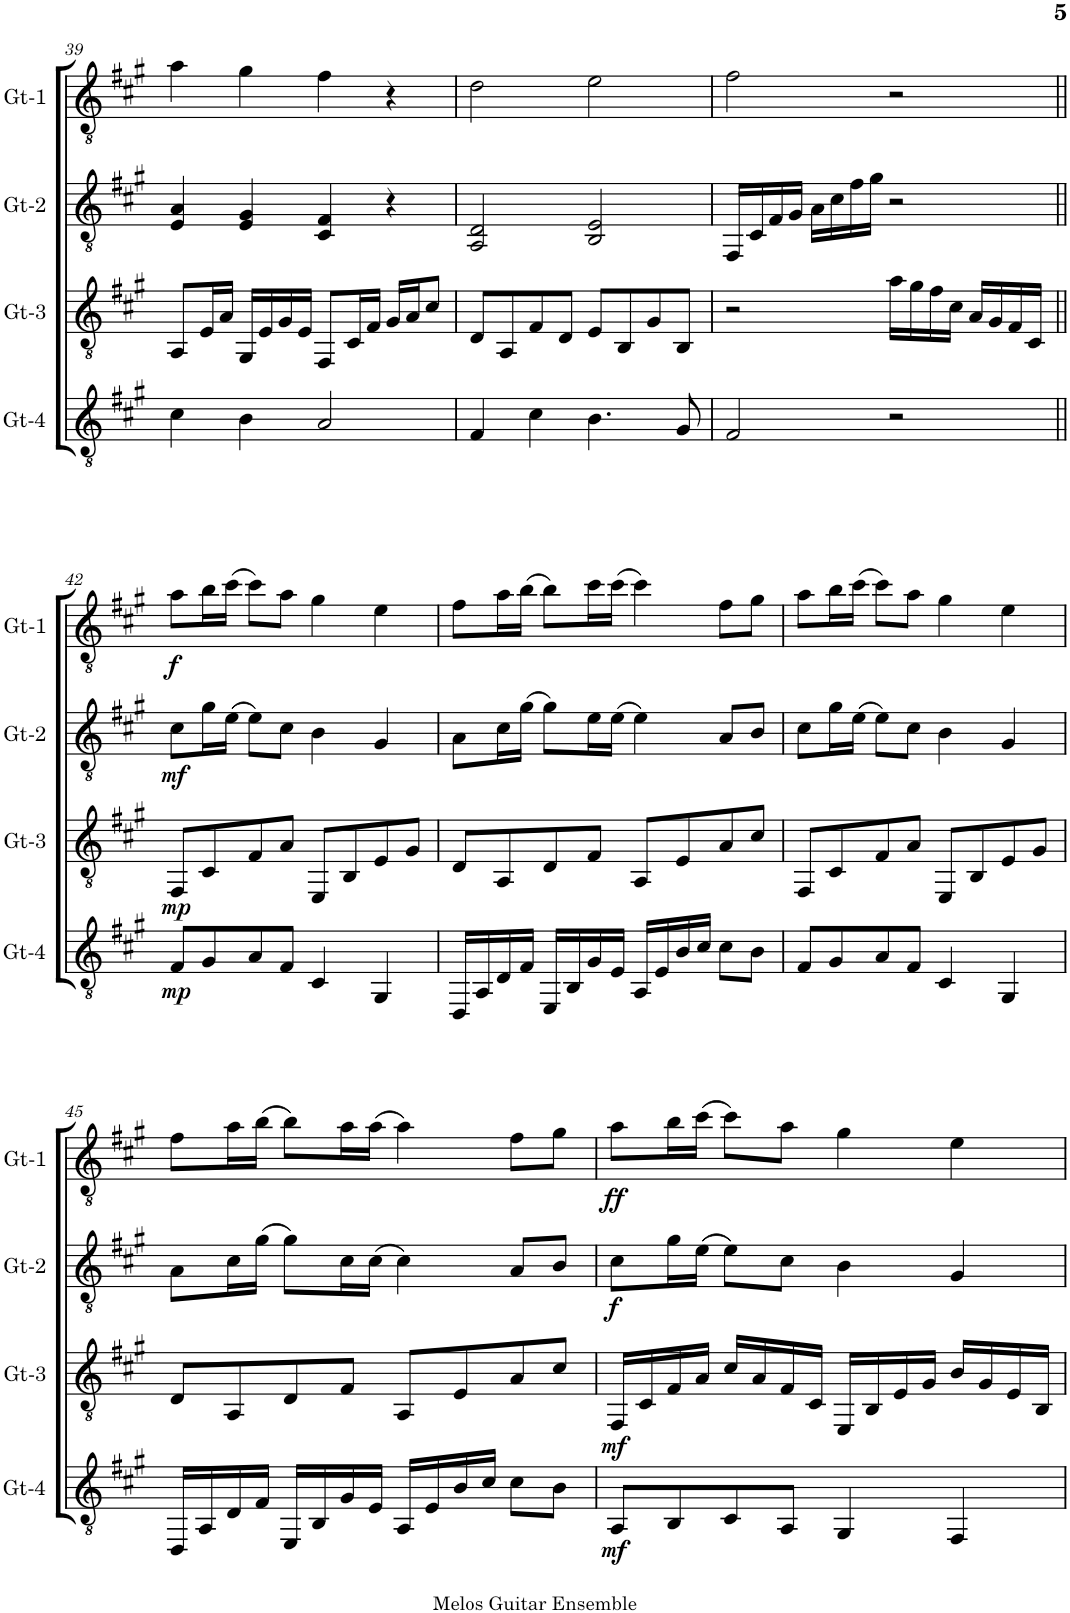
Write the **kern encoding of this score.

**kern	**dynam	**kern	**dynam	**kern	**dynam	**kern	**dynam
*part4	*part4	*part3	*part3	*part2	*part2	*part1	*part1
*staff4	*staff4	*staff3	*staff3	*staff2	*staff2	*staff1	*staff1
*I"Gt-4	*	*I"Gt-3	*	*I"Gt-2	*	*I"Gt-1	*
*I'Gt-4	*	*I'Gt-3	*	*I'Gt-2	*	*I'Gt-1	*
!!LO:PB:g=z
*clefGv2	*	*clefGv2	*	*clefGv2	*	*clefGv2	*
*k[f#c#g#]	*	*k[f#c#g#]	*	*k[f#c#g#]	*	*k[f#c#g#]	*
*M4/4	*	*M4/4	*	*M4/4	*	*M4/4	*
=39	=39	=39	=39	=39	=39	=39	=39
4c#\	.	8AA/L	.	4E/ 4A/	.	4a\	.
.	.	16E/L	.	.	.	.	.
.	.	16A/JJ	.	.	.	.	.
4B\	.	16GG#/LL	.	4E/ 4G#/	.	4g#\	.
.	.	16E/	.	.	.	.	.
.	.	16G#/	.	.	.	.	.
.	.	16E/JJ	.	.	.	.	.
2A/	.	8FF#/L	.	4C#/ 4F#/	.	4f#\	.
.	.	16C#/L	.	.	.	.	.
.	.	16F#/JJ	.	.	.	.	.
.	.	16G#/LL	.	4r	.	4r	.
.	.	16A/J	.	.	.	.	.
.	.	8c#/J	.	.	.	.	.
=40	=40	=40	=40	=40	=40	=40	=40
4F#/	.	8D/L	.	2AA/ 2D/	.	2d\	.
.	.	8AA/	.	.	.	.	.
4c#\	.	8F#/	.	.	.	.	.
.	.	8D/J	.	.	.	.	.
4.B\	.	8E/L	.	2BB/ 2E/	.	2e\	.
.	.	8BB/	.	.	.	.	.
.	.	8G#/	.	.	.	.	.
8G#/	.	8BB/J	.	.	.	.	.
=41	=41	=41	=41	=41	=41	=41	=41
2F#/	.	2r	.	16FF#/LL	.	2f#\	.
.	.	.	.	16C#/	.	.	.
.	.	.	.	16F#/	.	.	.
.	.	.	.	16G#/JJ	.	.	.
.	.	.	.	16A\LL	.	.	.
.	.	.	.	16c#\	.	.	.
.	.	.	.	16f#\	.	.	.
.	.	.	.	16g#\JJ	.	.	.
2r	.	16a\LL	.	2r	.	2r	.
.	.	16g#\	.	.	.	.	.
.	.	16f#\	.	.	.	.	.
.	.	16c#\JJ	.	.	.	.	.
.	.	16A/LL	.	.	.	.	.
.	.	16G#/	.	.	.	.	.
.	.	16F#/	.	.	.	.	.
.	.	16C#/JJ	.	.	.	.	.
!!LO:LB:g=z
=42||	=42||	=42||	=42||	=42||	=42||	=42||	=42||
!	!LO:DY:b	!	!LO:DY:b	!	!LO:DY:b	!	!LO:DY:b
8F#/L	mp	8FF#/L	mp	8c#\L	mf	8a\L	f
8G#/	.	8C#/	.	16g#\L	.	16b\L	.
.	.	.	.	(16e\JJ	.	(16cc#\JJ	.
8A/	.	8F#/	.	8e\L)	.	8cc#\L)	.
8F#/J	.	8A/J	.	8c#\J	.	8a\J	.
4C#/	.	8EE/L	.	4B\	.	4g#\	.
.	.	8BB/	.	.	.	.	.
4GG#/	.	8E/	.	4G#/	.	4e\	.
.	.	8G#/J	.	.	.	.	.
=43	=43	=43	=43	=43	=43	=43	=43
16DD/LL	.	8D/L	.	8A\L	.	8f#\L	.
16AA/	.	.	.	.	.	.	.
16D/	.	8AA/	.	16c#\L	.	16a\L	.
16F#/JJ	.	.	.	(16g#\JJ	.	(16b\JJ	.
16EE/LL	.	8D/	.	8g#\L)	.	8b\L)	.
16BB/	.	.	.	.	.	.	.
16G#/	.	8F#/J	.	16e\L	.	16cc#\L	.
16E/JJ	.	.	.	(16e\JJ	.	(16cc#\JJ	.
16AA/LL	.	8AA/L	.	4e\)	.	4cc#\)	.
16E/	.	.	.	.	.	.	.
16B/	.	8E/	.	.	.	.	.
16c#/JJ	.	.	.	.	.	.	.
8c#\L	.	8A/	.	8A/L	.	8f#\L	.
8B\J	.	8c#/J	.	8B/J	.	8g#\J	.
=44	=44	=44	=44	=44	=44	=44	=44
8F#/L	.	8FF#/L	.	8c#\L	.	8a\L	.
8G#/	.	8C#/	.	16g#\L	.	16b\L	.
.	.	.	.	(16e\JJ	.	(16cc#\JJ	.
8A/	.	8F#/	.	8e\L)	.	8cc#\L)	.
8F#/J	.	8A/J	.	8c#\J	.	8a\J	.
4C#/	.	8EE/L	.	4B\	.	4g#\	.
.	.	8BB/	.	.	.	.	.
4GG#/	.	8E/	.	4G#/	.	4e\	.
.	.	8G#/J	.	.	.	.	.
!!LO:LB:g=z
=45	=45	=45	=45	=45	=45	=45	=45
16DD/LL	.	8D/L	.	8A\L	.	8f#\L	.
16AA/	.	.	.	.	.	.	.
16D/	.	8AA/	.	16c#\L	.	16a\L	.
16F#/JJ	.	.	.	(16g#\JJ	.	(16b\JJ	.
16EE/LL	.	8D/	.	8g#\L)	.	8b\L)	.
16BB/	.	.	.	.	.	.	.
16G#/	.	8F#/J	.	16c#\L	.	16a\L	.
16E/JJ	.	.	.	(16c#\JJ	.	(16a\JJ	.
16AA/LL	.	8AA/L	.	4c#\)	.	4a\)	.
16E/	.	.	.	.	.	.	.
16B/	.	8E/	.	.	.	.	.
16c#/JJ	.	.	.	.	.	.	.
8c#\L	.	8A/	.	8A/L	.	8f#\L	.
8B\J	.	8c#/J	.	8B/J	.	8g#\J	.
=46	=46	=46	=46	=46	=46	=46	=46
!	!LO:DY:b	!	!LO:DY:b	!	!LO:DY:b	!	!LO:DY:b
8AA/L	mf	16FF#/LL	mf	8c#\L	f	8a\L	ff
.	.	16C#/	.	.	.	.	.
8BB/	.	16F#/	.	16g#\L	.	16b\L	.
.	.	16A/JJ	.	(16e\JJ	.	(16cc#\JJ	.
8C#/	.	16c#/LL	.	8e\L)	.	8cc#\L)	.
.	.	16A/	.	.	.	.	.
8AA/J	.	16F#/	.	8c#\J	.	8a\J	.
.	.	16C#/JJ	.	.	.	.	.
4GG#/	.	16EE/LL	.	4B\	.	4g#\	.
.	.	16BB/	.	.	.	.	.
.	.	16E/	.	.	.	.	.
.	.	16G#/JJ	.	.	.	.	.
4FF#/	.	16B/LL	.	4G#/	.	4e\	.
.	.	16G#/	.	.	.	.	.
.	.	16E/	.	.	.	.	.
.	.	16BB/JJ	.	.	.	.	.
=	=	=	=	=	=	=	=
*-	*-	*-	*-	*-	*-	*-	*-
